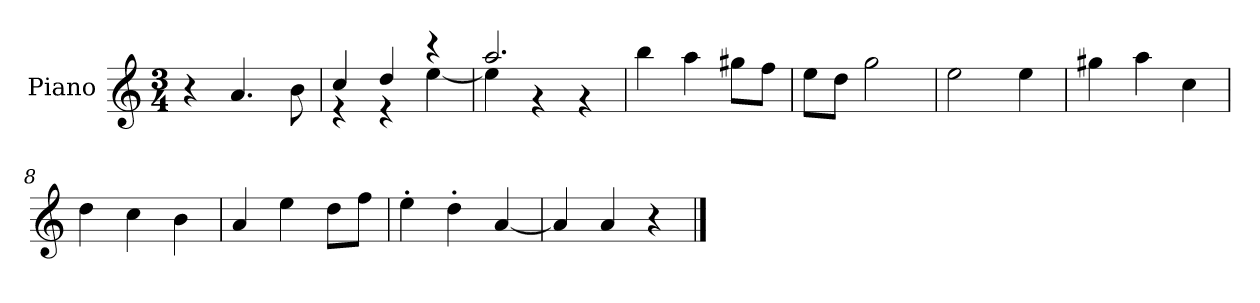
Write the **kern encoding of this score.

**kern
*part1
*staff1
*I"Piano
*I'P-no
*clefG2
*k[]
*M3/4
*MM179
=1
4r
4.a/
8b\
=2
*^
4cc/	4r
4dd/	4r
4r	[4ee\
=3	=3
2.aa/	4ee\]
.	4r
.	4r
*v	*v
=4
4bb\
4aa\
8gg#X\L
8ff\J
=5
8ee\L
8dd\J
2gg\
=6
2ee\
4ee\
=7
4gg#X\
4aa\
4cc\
=8
4dd\
4cc\
4b\
=9
4a/
4ee\
8dd\L
8ff\J
=10
4ee'\
4dd'\
[4a/
!!LO:LB:g=z
=11
4a/]
4a/
4r
==
*-
